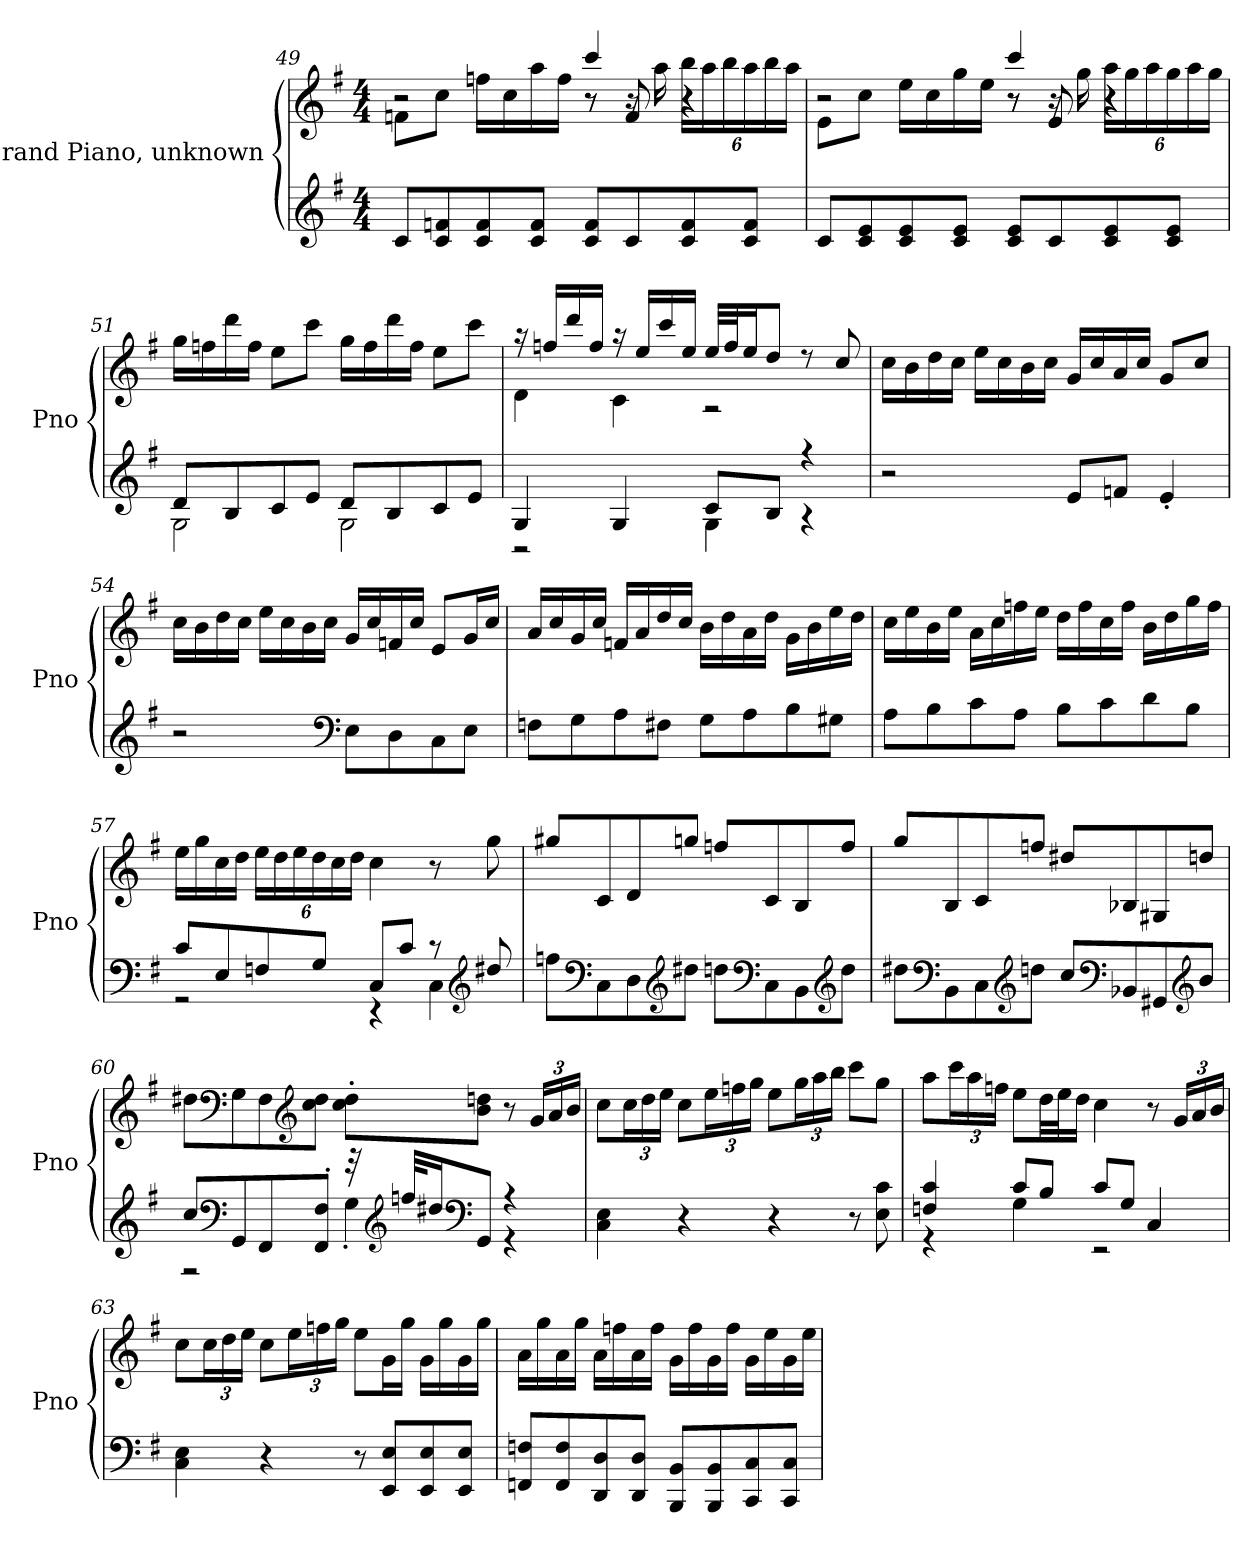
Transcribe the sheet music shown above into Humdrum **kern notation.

**kern	**kern
*part1	*part1
*staff2	*staff1
*I"Grand Piano, unknown	*
*I'Pno	*
*clefG2	*clefG2
*k[f#]	*k[f#]
*M4/4	*M4/4
=49	=49
*	*^
*	*	*^
8c/L	2r	8fn\L	2r
8c/ 8fn/	.	8cc\J	.
8c/ 8f/	.	16ffn\LL	.
.	.	16cc\	.
8c/ 8f/J	.	16aa\	.
.	.	16ff\JJ	.
8c/ 8f/L	4ccc/	8r	8r
8c/	.	16r	8f/
.	.	16aa\	.
*	*	*Xbrackettup	*
8c/ 8f/	4r	24bb\LL	4r
.	.	24aa\	.
.	.	24bb\	.
8c/ 8f/J	.	24aa\	.
.	.	24bb\	.
.	.	24aa\JJ	.
!!LO:LB:g=z	!!	!!
=50	=50	=50	=50
8c/L	2r	8e\L	2r
8c/ 8e/	.	8cc\J	.
8c/ 8e/	.	16ee\LL	.
.	.	16cc\	.
8c/ 8e/J	.	16gg\	.
.	.	16ee\JJ	.
8c/ 8e/L	4ccc/	8r	8r
8c/	.	16r	8e/
.	.	16gg\	.
8c/ 8e/	4r	24aa\LL	4r
.	.	24gg\	.
.	.	24aa\	.
8c/ 8e/J	.	24gg\	.
.	.	24aa\	.
.	.	24gg\JJ	.
*	*v	*v	*v
=51	=51
*^	*
8d/L	2G\	16gg\LL
.	.	16ffn\
8B/	.	16ddd\
.	.	16ff\JJ
8c/	.	8ee\L
8e/J	.	8ccc\J
8d/L	2G\	16gg\LL
.	.	16ff\
8B/	.	16ddd\
.	.	16ff\JJ
8c/	.	8ee\L
8e/J	.	8ccc\J
=52	=52	=52
*	*	*^
4G/	2r	16r	4d\
.	.	16ffn/LL	.
.	.	16ddd/	.
.	.	16ff/JJ	.
4G/	.	16r	4c\
.	.	16ee/LL	.
.	.	16ccc/	.
.	.	16ee/JJ	.
8c/L	4G\	32ee/LLL	2r
.	.	32ff/J	.
.	.	16ee/J	.
8B/J	.	8dd/J	.
4r	4r	8r	.
.	.	8cc/	.
*v	*v	*	*
*	*v	*v
!!LO:LB:g=z
=53	=53
2r	16cc\LL
.	16b\
.	16dd\
.	16cc\JJ
.	16ee\LL
.	16cc\
.	16b\
.	16cc\JJ
8e/L	16g/LL
.	16cc/
8fn/J	16a/
.	16cc/JJ
4e'/	8g/L
.	8cc/J
=54	=54
2r	16cc\LL
.	16b\
.	16dd\
.	16cc\JJ
.	16ee\LL
.	16cc\
.	16b\
.	16cc\JJ
*clefF4	*
8E\L	16g/LL
.	16cc/
8D\	16fn/
.	16cc/JJ
8C\	8e/L
8E\J	16g/L
.	16cc/JJ
=55	=55
8Fn\L	16a/LL
.	16cc/
8G\	16g/
.	16cc/JJ
8A\	16fn/LL
.	16a/
8F#X\J	16dd/
.	16cc/JJ
8G\L	16b\LL
.	16dd\
8A\	16a\
.	16dd\JJ
8B\	16g\LL
.	16b\
8G#X\J	16ee\
.	16dd\JJ
!!LO:LB:g=z
=56	=56
8A\L	16cc\LL
.	16ee\
8B\	16b\
.	16ee\JJ
8c\	16a\LL
.	16cc\
8A\J	16ffn\
.	16ee\JJ
8B\L	16dd\LL
.	16ff\
8c\	16cc\
.	16ff\JJ
8d\	16b\LL
.	16dd\
8B\J	16gg\
.	16ff\JJ
=57	=57
*^	*
8c/L	2r	16ee\LL
.	.	16gg\
8E/	.	16cc\
.	.	16dd\JJ
8Fn/	.	24ee\LL
.	.	24dd\
.	.	24ee\
8G/J	.	24dd\
.	.	24cc\
.	.	24dd\JJ
8C/L	4r	4cc\
8c/J	.	.
8r	4C\	8r
*clefG2	*	*
8dd#X/	.	8gg\
*v	*v	*
!!LO:PB:g=z
=58	=58
8ffn\L	8gg#X/L
*clefF4	*
8C\	8c/
8D\	8d/
*clefG2	*
8dd#X\J	8ggn/J
8ddn\L	8ffn/L
*clefF4	*
8C\	8c/
8BB\	8B/
*clefG2	*
8dd\J	8ff/J
=59	=59
8dd#X\L	8gg/L
*clefF4	*
8BB\	8B/
8C\	8c/
*clefG2	*
8ddn\J	8ffn/J
8cc/L	8dd#X/L
*clefF4	*
8BB-X/	8B-X/
8GG#X/	8G#X/
*clefG2	*
8b/J	8ddn/J
!!LO:LB:g=z
=60	=60
*^	*
8cc/L	2r	8dd#X\L
*clefF4	*	*clefF4
8GG/	.	8G\
8FF#/	.	8F#\
*	*	*clefG2
8FF#/' 8F#/'J	.	8cc\ 8dd#\J
32r	4G'\	8cc\' 8dd#\'L
*clefG2	*	*
32ffn/KLL	.	.
16dd#X/J	.	.
*clefF4	*	*
8GG/J	.	8b\ 8ddn\J
4r	4r	8r
.	.	24g/LL
.	.	24a/
.	.	24b/JJ
*v	*v	*
=61	=61
4C\ 4E\	8cc\L
.	24cc\L
.	24dd\
.	24ee\JJ
4r	8cc\L
.	24ee\L
.	24ffn\
.	24gg\JJ
4r	8ee\L
.	24gg\L
.	24aa\
.	24bb\JJ
8r	8ccc\L
8E\ 8c\	8gg\J
!!LO:LB:g=z
=62	=62
*^	*
4Fn/ 4c/	4r	8aa\L
.	.	24ccc\L
.	.	24aa\
.	.	24ffn\JJ
8c/L	4G\	8ee\L
8B/J	.	32dd\LL
.	.	32ee\J
.	.	16dd\JJ
8c/L	2r	4cc\
8G/J	.	.
4C/	.	8r
.	.	24g/LL
.	.	24a/
.	.	24b/JJ
*v	*v	*
=63	=63
4C\ 4E\	8cc\L
.	24cc\L
.	24dd\
.	24ee\JJ
4r	8cc\L
.	24ee\L
.	24ffn\
.	24gg\JJ
8r	8ee\L
8EE/ 8E/L	16g\L
.	16gg\JJ
8EE/ 8E/	16g\LL
.	16gg\
8EE/ 8E/J	16g\
.	16gg\JJ
!!LO:LB:g=z
=64	=64
8FFn/ 8Fn/L	16a\LL
.	16gg\
8FF/ 8F/	16a\
.	16gg\JJ
8DD/ 8D/	16a\LL
.	16ffn\
8DD/ 8D/J	16a\
.	16ff\JJ
8BBB/ 8BB/L	16g\LL
.	16ff\
8BBB/ 8BB/	16g\
.	16ff\JJ
8CC/ 8C/	16g\LL
.	16ee\
8CC/ 8C/J	16g\
.	16ee\JJ
=	=
*-	*-
